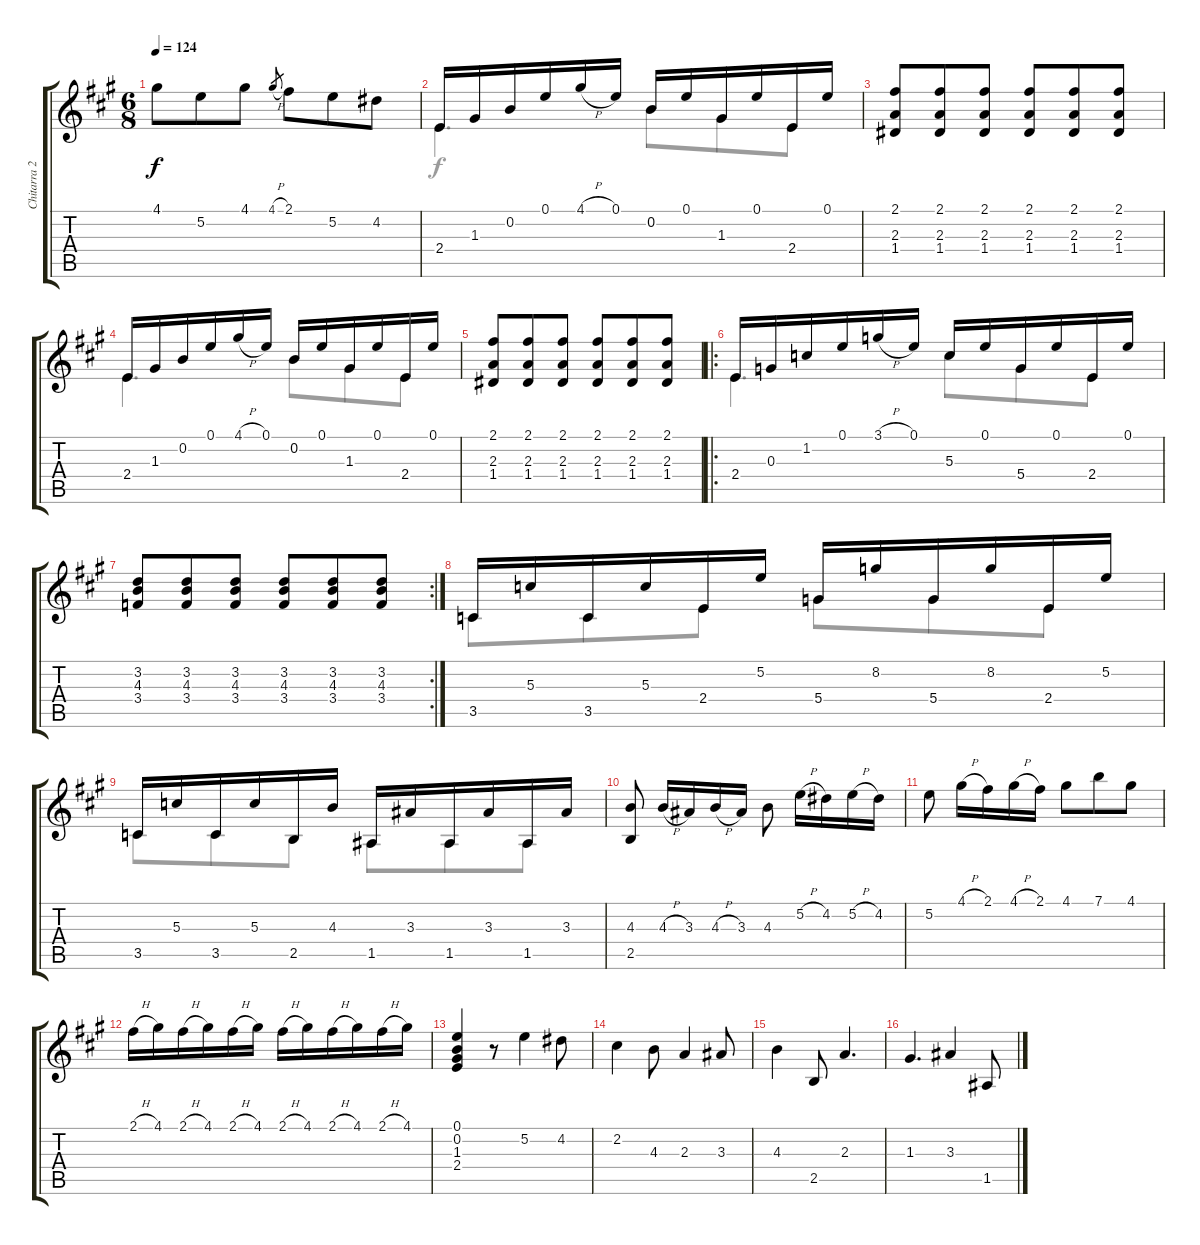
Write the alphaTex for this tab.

\track ("Chitarra 2" "Chitarra 2") {instrument acousticguitarnylon}
\staff {score tabs}
\tuning (E4 B3 G3 D3 A2 E2) {hide}
\voice
\ts (6 8)
\tempo 124
\clef g2
\ks a
4.1.8{dy f} 5.2.8 4.1.8 4.1{h}.8{gr} 2.1.8 5.2.8 4.2.8 |
2.4.16 1.3.16 0.2.16 0.1.16 4.1{h}.16 0.1.16 0.2.16 0.1.16 1.3.16 0.1.16 2.4.16 0.1.16 |
(2.1 2.3 1.4).8 (2.1 2.3 1.4).8 (2.1 2.3 1.4).8 (2.1 2.3 1.4).8 (2.1 2.3 1.4).8 (2.1 2.3 1.4).8 |
2.4.16 1.3.16 0.2.16 0.1.16 4.1{h}.16 0.1.16 0.2.16 0.1.16 1.3.16 0.1.16 2.4.16 0.1.16 |
(2.1 2.3 1.4).8 (2.1 2.3 1.4).8 (2.1 2.3 1.4).8 (2.1 2.3 1.4).8 (2.1 2.3 1.4).8 (2.1 2.3 1.4).8 |
\ro
2.4.16 0.3.16 1.2.16 0.1.16 3.1{h}.16 0.1.16 5.3.16 0.1.16 5.4.16 0.1.16 2.4.16 0.1.16 |
\rc 2
(3.2 4.3 3.4).8 (3.2 4.3 3.4).8 (3.2 4.3 3.4).8 (3.2 4.3 3.4).8 (3.2 4.3 3.4).8 (3.2 4.3 3.4).8 |
3.5.16 5.3.16 3.5.16 5.3.16 2.4.16 5.2.16 5.4.16 8.2.16 5.4.16 8.2.16 2.4.16 5.2.16 |
3.5.16 5.3.16 3.5.16 5.3.16 2.5.16 4.3.16 1.5.16 3.3.16 1.5.16 3.3.16 1.5.16 3.3.16 |
(4.3 2.5).8{beam split} 4.3{h}.16 3.3.16 4.3{h}.16 3.3.16 4.3.8{beam split} 5.2{h}.16 4.2.16 5.2{h}.16 4.2.16 |
5.2.8{beam split} 4.1{h}.16 2.1.16 4.1{h}.16 2.1.16 4.1.8 7.1.8 4.1.8 |
2.1{h}.16 4.1.16 2.1{h}.16 4.1.16 2.1{h}.16 4.1.16 2.1{h}.16 4.1.16 2.1{h}.16 4.1.16 2.1{h}.16 4.1.16 |
(0.1 0.2 1.3 2.4).4 r.8 5.2.4 4.2.8 |
2.2.4 4.3.8 2.3.4 3.3.8 |
4.3.4 2.5.8 2.3.4{d} |
1.3.4{d} 3.3.4 1.5.8
\voice
\clef g2
\ottava regular
\simile none
\ks a
|
2.4.4{d} 0.2.8 1.3.8 2.4.8 |
|
2.4.4{d} 0.2.8 1.3.8 2.4.8 |
|
2.4.4{d} 5.3.8 5.4.8 2.4.8 |
|
3.5.8 3.5.8 2.4.8 5.4.8 5.4.8 2.4.8 |
3.5.8 3.5.8 2.5.8 1.5.8 1.5.8 1.5.8 |
|
|
|
|
|
|
